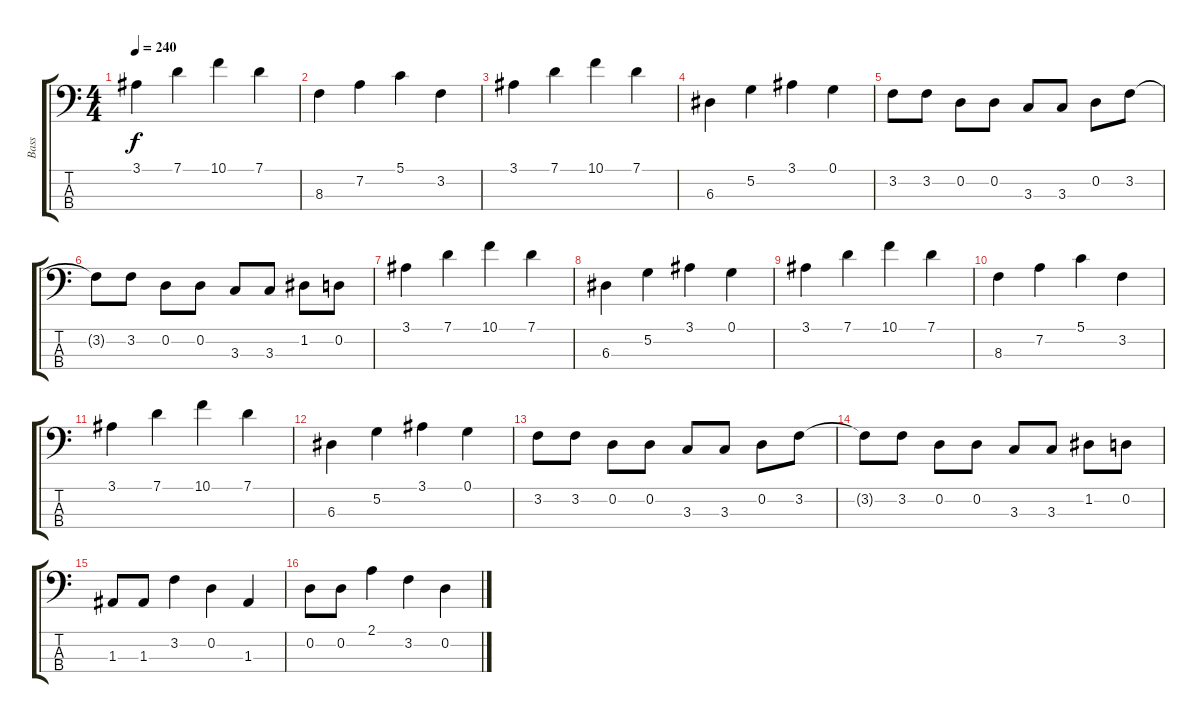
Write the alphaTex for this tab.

\track ("Bass" "Bass") {instrument electricbassfinger}
\staff {score tabs}
\tuning (G2 D2 A1 E1) {hide}
\ts (4 4)
\tempo 240
\clef f4
\ks c
3.1.4{dy f} 7.1.4 10.1.4 7.1.4 |
8.3.4 7.2.4 5.1.4 3.2.4 |
3.1.4 7.1.4 10.1.4 7.1.4 |
6.3.4 5.2.4 3.1.4 0.1.4 |
3.2.8 3.2.8 0.2.8 0.2.8 3.3.8 3.3.8 0.2.8 3.2.8 |
3.2{t}.8 3.2.8 0.2.8 0.2.8 3.3.8 3.3.8 1.2.8 0.2.8 |
3.1.4 7.1.4 10.1.4 7.1.4 |
6.3.4 5.2.4 3.1.4 0.1.4 |
3.1.4 7.1.4 10.1.4 7.1.4 |
8.3.4 7.2.4 5.1.4 3.2.4 |
3.1.4 7.1.4 10.1.4 7.1.4 |
6.3.4 5.2.4 3.1.4 0.1.4 |
3.2.8 3.2.8 0.2.8 0.2.8 3.3.8 3.3.8 0.2.8 3.2.8 |
3.2{t}.8 3.2.8 0.2.8 0.2.8 3.3.8 3.3.8 1.2.8 0.2.8 |
1.3.8 1.3.8 3.2.4 0.2.4 1.3.4 |
0.2.8 0.2.8 2.1.4 3.2.4 0.2.4
